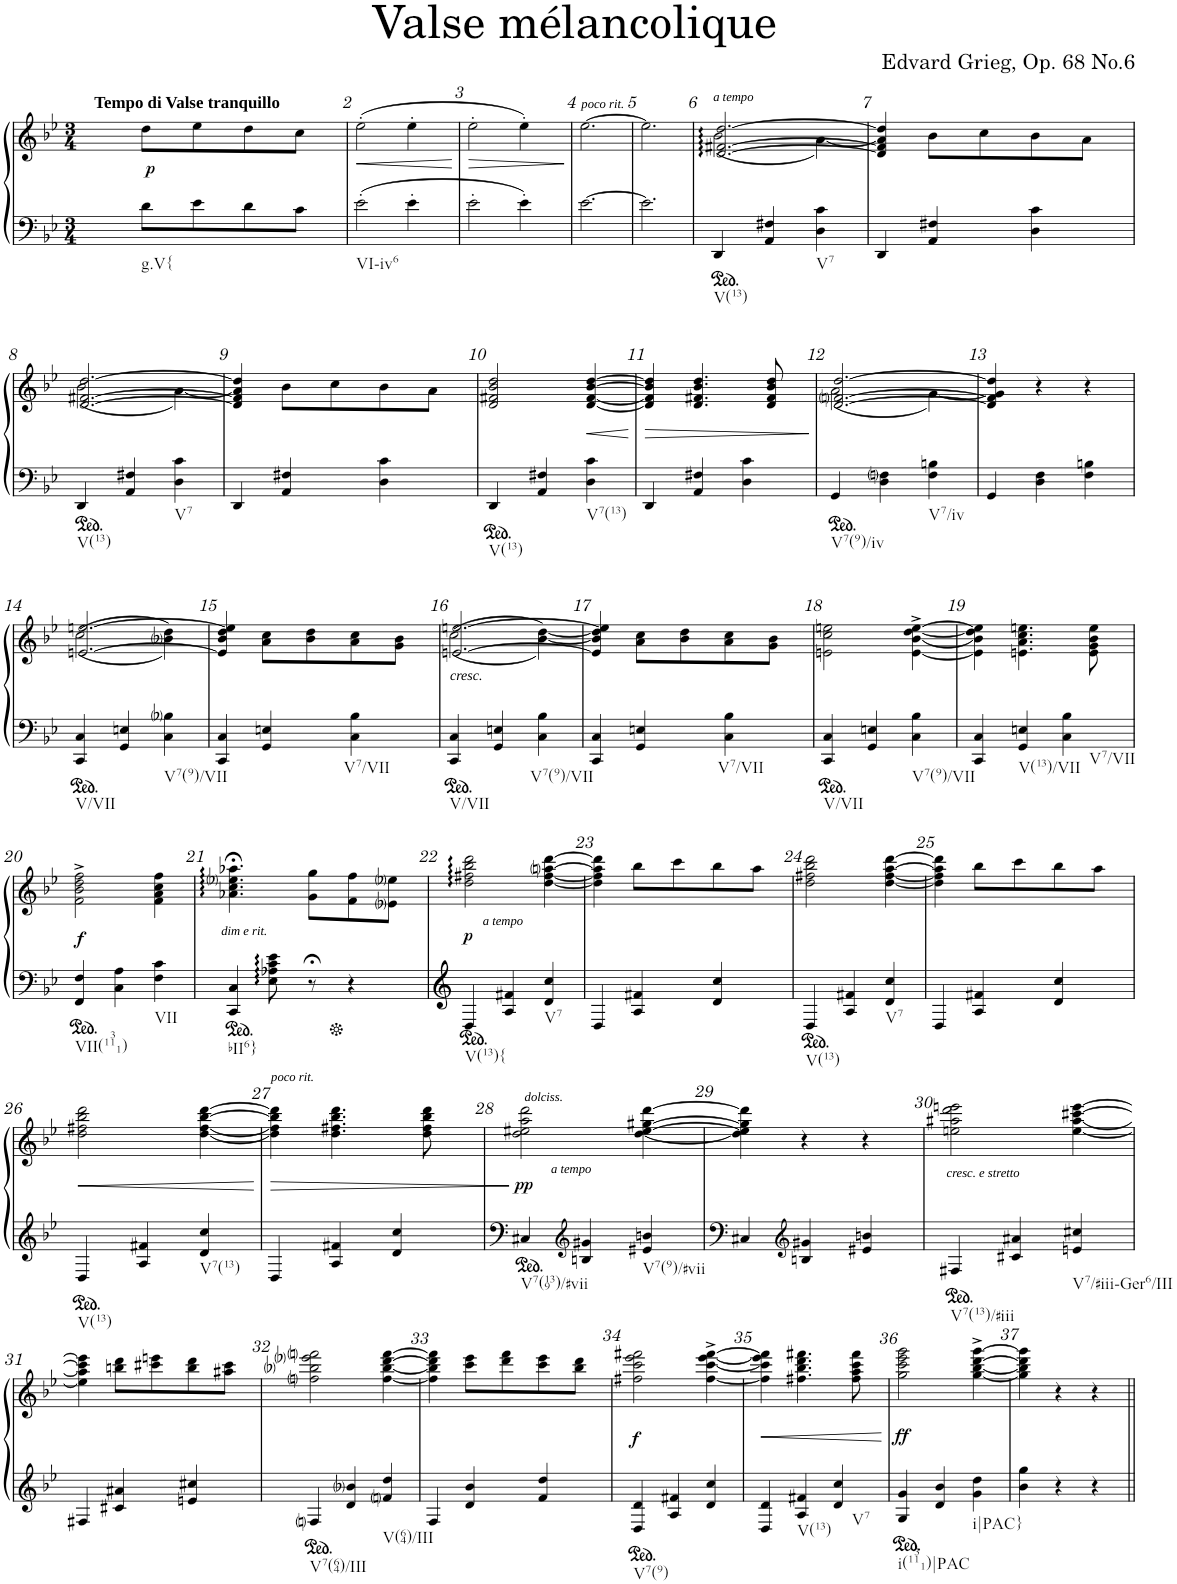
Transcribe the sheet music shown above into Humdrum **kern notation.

**kern	**kern	**dynam
*part1	*part1	*part1
*staff2	*staff1	*staff1/2
*I"Midi_1	*	*
*clefF4	*clefG2	*
*k[b-e-]	*k[b-e-]	*
*B-:	*B-:	*
*M3/4	*M3/4	*
=1	=1	=1
4ryy	4ryy	.
!	!LO:TX:a:B:t=Tempo di Valse tranquillo	!
!LO:TX:b:t=g.V{	!	!
!	!	!LO:DY:b
8d\L	8dd\L	p
8e-\	8ee-\	.
8d\	8dd\	.
8c\J	8cc\J	.
=2	=2	=2
!LO:TX:b:t=VI-iv6	!	!
!	!	!LO:HP:b
2e-'\	(>2ee-'\	<
4e-'\	4ee-'\	.
.	.	[
=3	=3	=3
!	!	!LO:HP:b
2e-'\	2ee-'\	>
4e-'\	4ee-'\)	.
.	.	]
=4	=4	=4
!	!LO:TX:a:i:t=poco rit.	!
[2.e-\	[2.ee-\	.
=5	=5	=5
2.e-\]	2.ee-\]	.
=6	=6	=6
*	*^	*
!	!LO:TX:a:i:t=a tempo	!	!
!LO:TX:b:t=V(13)	!	!	!
4DD/	[2.d/ [2.f#X/ [2.dd/	(<2b-\	.
4AA/ 4F#X/	.	.	.
!LO:TX:b:t=V7	!	!	!
4D\ 4c\	.	[4a\)	.
*	*v	*v	*
=7	=7	=7
4DD/	4d/] 4f#/] 4a/] 4dd/]	.
4AA/ 4F#X/	8b-\L	.
.	8cc\	.
4D\ 4c\	8b-\	.
.	8a\J	.
!!LO:LB:g=z
=8	=8	=8
*	*^	*
!LO:TX:b:t=V(13)	!	!	!
4DD/	[2.d/ [2.f#X/ [2.dd/	(<2b-\	.
4AA/ 4F#X/	.	.	.
!LO:TX:b:t=V7	!	!	!
4D\ 4c\	.	[4a\)	.
*	*v	*v	*
=9	=9	=9
4DD/	4d/] 4f#/] 4a/] 4dd/]	.
4AA/ 4F#X/	8b-\L	.
.	8cc\	.
4D\ 4c\	8b-\	.
.	8a\J	.
=10	=10	=10
!LO:TX:b:t=V(13)	!	!
4DD/	2d/ 2f#X/ 2b-/ 2dd/	.
4AA/ 4F#X/	.	.
!LO:TX:b:t=V7(13)	!	!
!	!	!LO:HP:b
4D\ 4c\	[4d/ [4f#/ [4b-/ [4dd/	<
.	.	[
=11	=11	=11
!	!	!LO:HP:b
4DD/	4d/] 4f#/] 4b-/] 4dd/]	>
4AA/ 4F#X/	4.d/ 4.f#X/ 4.b-/ 4.dd/	.
4D\ 4c\	.	.
.	8d/ 8f#/ 8b-/ 8dd/	.
.	.	]
=12	=12	=12
*	*^	*
!LO:TX:b:t=V7(9)/iv	!	!	!
4GG/	[2.d/ [2.fni/ [2.dd/	(<2a\	.
4D\ 4Fni\	.	.	.
!LO:TX:b:t=V7/iv	!	!	!
4F\ 4Bn\	.	[4g\)	.
*	*v	*v	*
=13	=13	=13
4GG/	4d/] 4f/] 4g/] 4dd/]	.
4D\ 4F\	4r	.
4F\ 4Bn\	4r	.
!!LO:LB:g=z
=14	=14	=14
*	*^	*
!LO:TX:b:t=V/VII	!	!	!
4CC/ 4C/	[2.en/ [2.een/	(<(>2cc\	.
4GG/ 4En/	.	.	.
!LO:TX:b:t=V7(9)/VII	!	!	!
4C\ 4B-i\	.	4b-i\ 4dd\))	.
=15	=15	=15	=15
4CC/ 4C/	4e/] 4b-/ 4dd/ 4ee/]	4ryy	.
4GG/ 4En/	8a\ 8cc\L	2ryy	.
.	8b-\ 8dd\	.	.
!LO:TX:b:t=V7/VII	!	!	!
4C\ 4B-\	8a\ 8cc\	.	.
.	8g\ 8b-\J	.	.
=16	=16	=16	=16
!	!LO:TX:b:i:t=cresc.	!	!
!LO:TX:b:t=V/VII	!	!	!
4CC/ 4C/	[2.en/ [2.een/	(>(<2cc\	.
4GG/ 4En/	.	.	.
!LO:TX:b:t=V7(9)/VII	!	!	!
4C\ 4B-\	.	[4b-\ [4dd\))	.
=17	=17	=17	=17
4CC/ 4C/	4e/] 4b-/] 4dd/] 4ee/]	4ryy	.
4GG/ 4En/	8a\ 8cc\L	2ryy	.
.	8b-\ 8dd\	.	.
!LO:TX:b:t=V7/VII	!	!	!
4C\ 4B-\	8a\ 8cc\	.	.
.	8g\ 8b-\J	.	.
=18	=18	=18	=18
!LO:TX:b:t=V/VII	!	!	!
4CC/ 4C/	2en\ 2cc\ 2een\	2.ryy	.
4GG/ 4En/	.	.	.
!LO:TX:b:t=V7(9)/VII	!	!	!
4C\ 4B-\	[4e\^ [4b-\^ [4dd\^ [4ee\^	.	.
=19	=19	=19	=19
4CC/ 4C/	4e\] 4b-\] 4dd\] 4ee\]	2.ryy	.
!LO:TX:b:t=V(13)/VII	!	!	!
4GG/ 4En/	4.en\ 4.a\ 4.cc\ 4.een\	.	.
!LO:TX:b:t=V7/VII	!	!	!
4C\ 4B-\	.	.	.
.	8e\ 8g\ 8b-\ 8ee\	.	.
*	*v	*v	*
!!LO:LB:g=z
=20	=20	=20
!LO:TX:b:t=VII(1311)	!	!
!	!	!LO:DY:b
4FF/ 4F/	2f\^ 2b-\^ 2dd\^ 2ff\^	f
4C\ 4A\	.	.
!LO:TX:b:t=VII	!	!
4F\ 4c\	4f\ 4a\ 4cc\ 4ff\	.
=21	=21	=21
!	!LO:TX:b:i:t=dim e rit.	!
!LO:TX:b:t=bII6}	!	!
4CC/ 4C/	4.a-X\;< 4.cc\;< 4.ee-i\;< 4.aa-X\;<	.
8E-\ 8A-X\ 8c\ 8e-\	.	.
8r;<	8g\ 8gg\L	.
4r	8f\ 8ff\	.
.	8e-i\ 8ee-i\J	.
=22	=22	=22
!	!LO:TX:b:i:t=a tempo	!
!LO:TX:b:t=V(13){	!	!
!	!	!LO:DY:b
4D/	2dd\ 2ff#X\ 2bb-\ 2ddd\	p
4A/ 4f#X/	.	.
!LO:TX:b:t=V7	!	!
4d/ 4cc/	[4dd\ [4ff#\ [4aani\ [4ddd\	.
=23	=23	=23
4D/	4dd\] 4ff#\] 4aa\] 4ddd\]	.
4A/ 4f#X/	8bb-\L	.
.	8ccc\	.
4d/ 4cc/	8bb-\	.
.	8aa\J	.
=24	=24	=24
!LO:TX:b:t=V(13)	!	!
4D/	2dd\ 2ff#X\ 2bb-\ 2ddd\	.
4A/ 4f#X/	.	.
!LO:TX:b:t=V7	!	!
4d/ 4cc/	[4dd\ [4ff#\ [4aa\ [4ddd\	.
=25	=25	=25
4D/	4dd\] 4ff#\] 4aa\] 4ddd\]	.
4A/ 4f#X/	8bb-\L	.
.	8ccc\	.
4d/ 4cc/	8bb-\	.
.	8aa\J	.
!!LO:LB:g=z
=26	=26	=26
!LO:TX:b:t=V(13)	!	!
!	!	!LO:HP:b
4D/	2dd\ 2ff#X\ 2bb-\ 2ddd\	<
4A/ 4f#X/	.	.
!LO:TX:b:t=V7(13)	!	!
4d/ 4cc/	[4dd\ [4ff#\ [4bb-\ [4ddd\	.
.	.	[
=27	=27	=27
!	!LO:TX:a:i:t=poco rit.	!
!	!	!LO:HP:b
4D/	4dd\] 4ff#\] 4bb-\] 4ddd\]	>
4A/ 4f#X/	4.dd\ 4.ff#X\ 4.bb-\ 4.ddd\	.
4d/ 4cc/	.	.
.	8dd\ 8ff#\ 8bb-\ 8ddd\	.
.	.	]
=28	=28	=28
!	!LO:TX:a:i:t=dolciss.	!
!	!LO:TX:b:i:t=a tempo	!
!LO:TX:b:t=V7(139)/#vii	!	!
!	!	!LO:DY:b
4C#X/	2dd\ 2ee#X\ 2aa\ 2ddd\	pp
*clefG2	*	*
4Bn/ 4g#X/	.	.
!LO:TX:b:t=V7(9)/#vii	!	!
4e#X/ 4bn/	[4dd\ [4ee#\ [4gg#X\ [4ddd\	.
=29	=29	=29
4C#X/	4dd\] 4ee#\] 4gg#\] 4ddd\]	.
*clefG2	*	*
4Bn/ 4g#X/	4r	.
4e#X/ 4bn/	4r	.
=30	=30	=30
!	!LO:TX:b:i:t=cresc. e stretto	!
!LO:TX:b:t=V7(13)/#iii	!	!
4F#X/	2een\ 2aa#X\ 2ddd\ 2eeen\	.
4c#X/ 4a#X/	.	.
!LO:TX:b:t=V7/#iii-Ger6/III	!	!
4en/ 4cc#X/	[4ee\ [4aa#\ [4ccc#X\ [4eee\	.
!!LO:LB:g=z
=31	=31	=31
4F#X/	4ee\] 4aa#\] 4ccc#\] 4eee\]	.
4c#X/ 4a#X/	8bbn\ 8ddd\L	.
.	8ccc#X\ 8eeen\	.
4en/ 4cc#X/	8bb\ 8ddd\	.
.	8aa#X\ 8ccc#\J	.
=32	=32	=32
!LO:TX:b:t=V7(64)/III	!	!
4Fni/	2ffni\ 2bb-i\ 2eee-i\ 2fffni\	.
4d/ 4b-i/	.	.
!LO:TX:b:t=V(64)/III	!	!
4fni/ 4dd/	[4ff\ [4bb-\ [4ddd\ [4fff\	.
=33	=33	=33
4F/	4ff\] 4bb-\] 4ddd\] 4fff\]	.
4d/ 4b-/	8ccc\ 8eee-\L	.
.	8ddd\ 8fff\	.
4f/ 4dd/	8ccc\ 8eee-\	.
.	8bb-\ 8ddd\J	.
=34	=34	=34
!LO:TX:b:t=V7(9)	!	!
!	!	!LO:DY:b
4D/ 4d/	2ff#X\ 2ccc\ 2eee-\ 2fff#X\	f
4A/ 4f#X/	.	.
4d/ 4cc/	[4ff#\^ [4ccc\^ [4eee-\^ [4fff#\^	.
=35	=35	=35
!	!	!LO:HP:b
4D/ 4d/	4ff#\] 4ccc\] 4eee-\] 4fff#\]	<
!LO:TX:b:t=V(13)	!	!
4A/ 4f#X/	4.ff#X\ 4.bb-\ 4.ddd\ 4.fff#X\	.
!LO:TX:b:t=V7	!	!
4d/ 4cc/	.	.
.	8ff#\ 8aa\ 8ccc\ 8fff#\	.
.	.	[
=36	=36	=36
!LO:TX:b:t=i(1311)|PAC	!	!
!	!	!LO:DY:b
4G/ 4g/	2gg\ 2ccc\ 2eee-\ 2ggg\	ff
4d/ 4b-/	.	.
!LO:TX:b:t=i|PAC}	!	!
4g\ 4dd\	[4gg\^ [4bb-\^ [4ddd\^ [4ggg\^	.
=37	=37	=37
4b-\ 4gg\	4gg\] 4bb-\] 4ddd\] 4ggg\]	.
4r	4r	.
4r	4r	.
=||	=||	=||
*-	*-	*-
